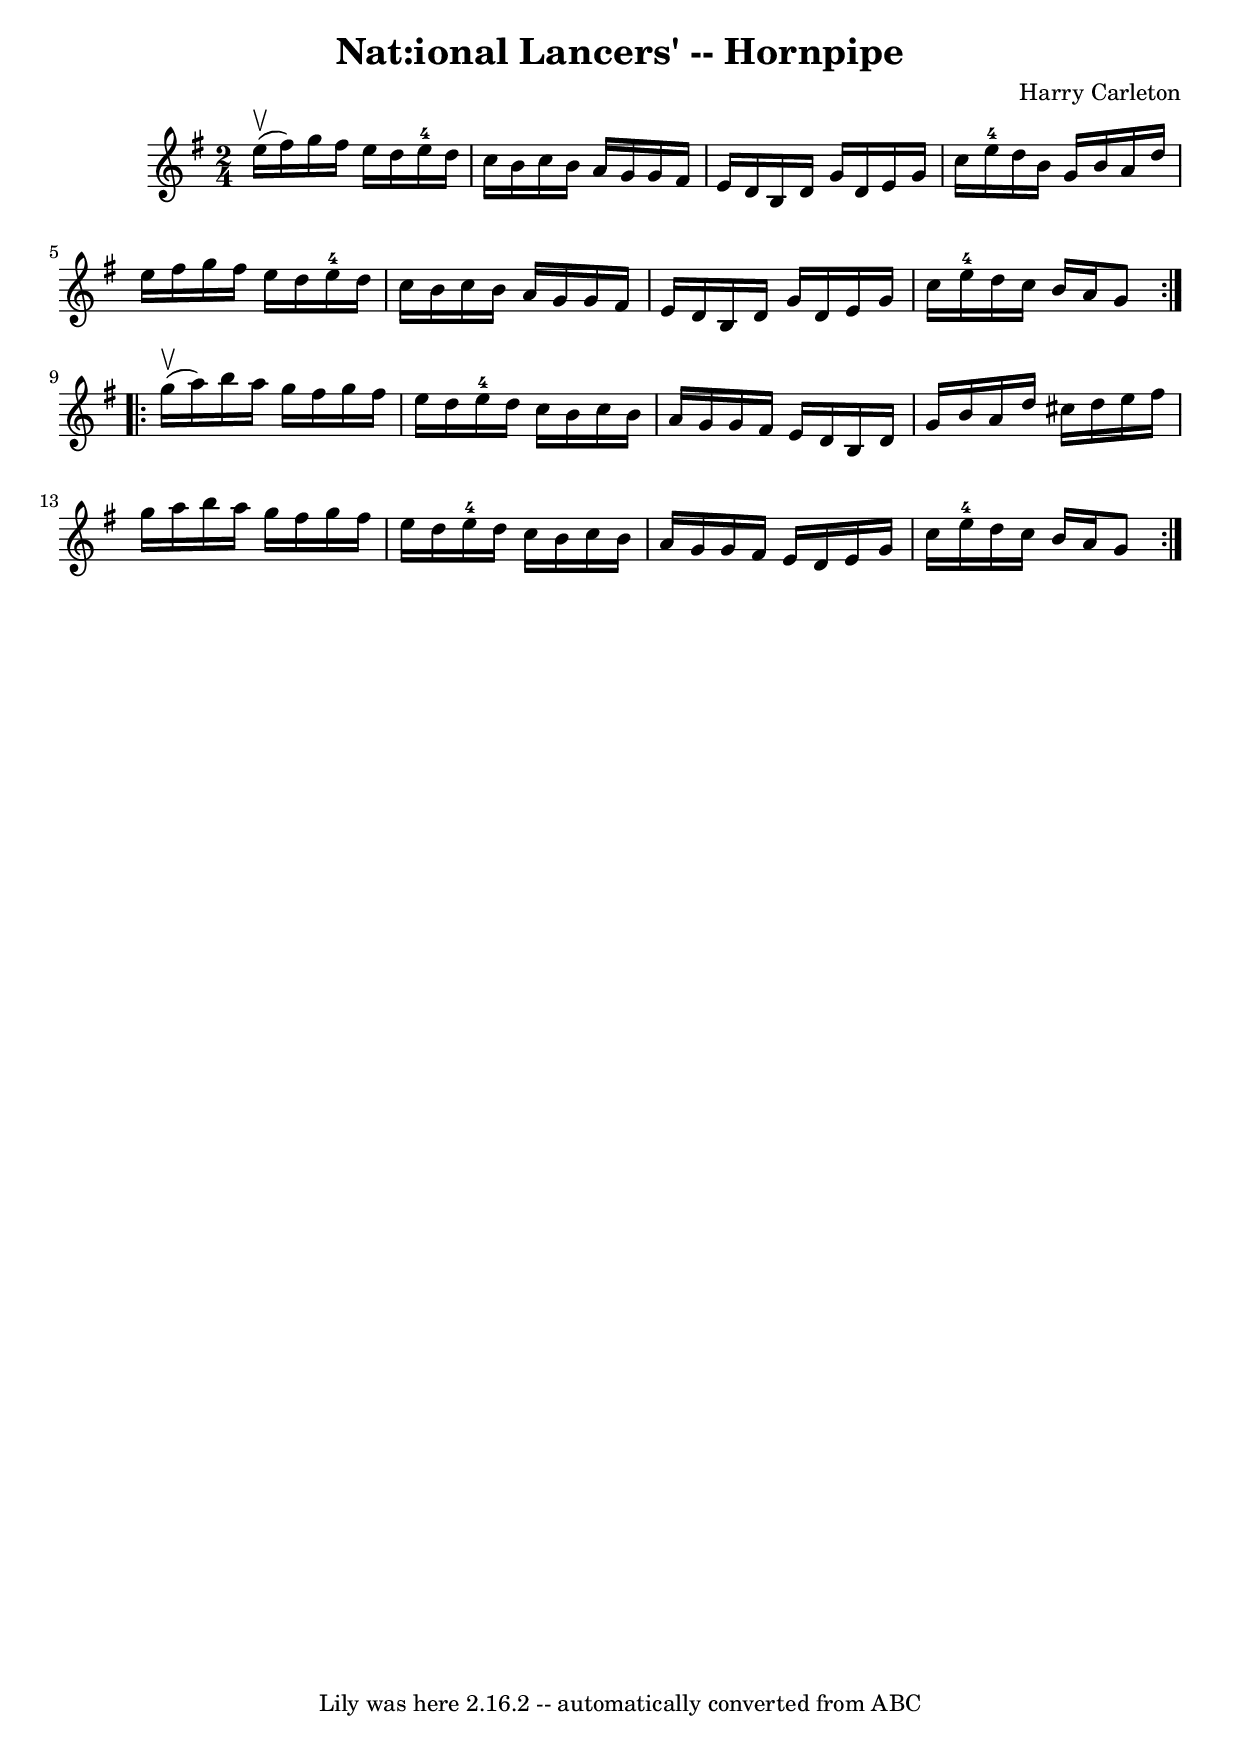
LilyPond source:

\version "2.16.2"
\include "Mammoth.ily"
\header {
  %% book = "Cole's 1000 Fiddle Tunes"
  composer = "Harry Carleton"
  crossRefNumber = "1"
  footnotes = ""
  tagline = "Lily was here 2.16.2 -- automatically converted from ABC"
  title = "Nat:ional Lancers' -- Hornpipe"

}
voicedefault =  {



  \repeat volta 2 {

    \time 2/4 
    \key g \major     e''16 (^\upbow fis''16)  |
    g''16         fis''16 e''16 d''16 e''16-4 d''16 c''16 b'16   |
         c''16 b'16 a'16 g'16 g'16 fis'16 e'16 d'16   |
    b16      d'16 g'16 d'16 e'16 g'16 c''16 e''16-4  |
    d''16      b'16 g'16 b'16 a'16 d''16 e''16 fis''16   |
         g''16 fis''16 e''16 d''16 e''16-4 d''16 c''16 b'16    |
    c''16 b'16 a'16 g'16 g'16 fis'16 e'16 d'16   |
    b16 d'16 g'16 d'16 e'16 g'16 c''16 e''16-4  |
    d''16 c''16 b'16 a'16 g'8  
  }     
  \repeat volta 2 {
         g''16 (^\upbow a''16)  |
    b''16 a''16 g''16 fis''16         g''16 fis''16 e''16 d''16   |
    e''16-4 d''16 c''16         b'16 c''16 b'16 a'16 g'16   |
    g'16 fis'16 e'16         d'16 b16 d'16 g'16 b'16   |
    a'16 d''16 cis''16         d''16 e''16 fis''16 g''16 a''16   |
    b''16 a''16         g''16 fis''16 g''16 fis''16 e''16 d''16   |
    e''16-4        d''16 c''16 b'16 c''16 b'16 a'16 g'16   |
    g'16         fis'16 e'16 d'16 e'16 g'16 c''16 e''16-4  |
    d''16  
    c''16 b'16 a'16 g'8  
  }   

}

\score{
  <<

    \context Staff="default"
    {
      \voicedefault 
      
    }

  >>
  \layout {
    
  }
  \midi {
  }

}
